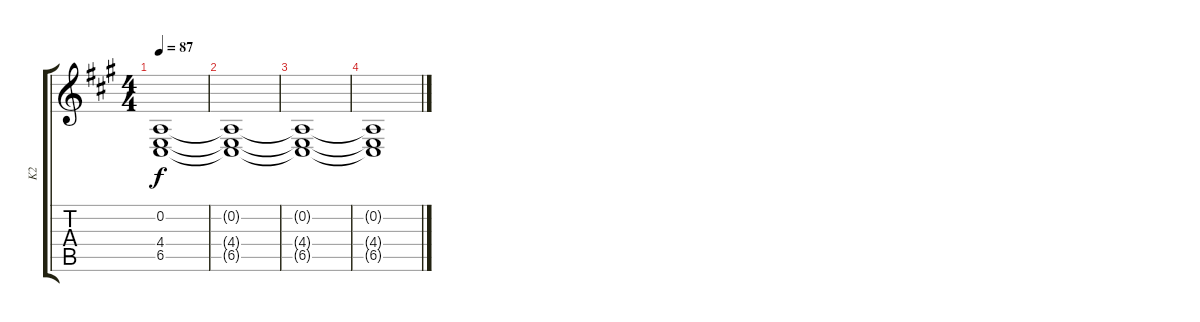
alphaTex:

\track ("K2" "K2") {instrument koto}
\staff {score tabs}
\tuning (D4 A3 F3 C3 G2 D2) {hide}
\ts (4 4)
\tempo 87
\clef g2
\ks a
(0.2{t} 4.4{t} 6.5{t}).1{dy f} |
(0.2{t} 4.4{t} 6.5{t}).1 |
(0.2{t} 4.4{t} 6.5{t}).1 |
(0.2{t} 4.4{t} 6.5{t}).1
